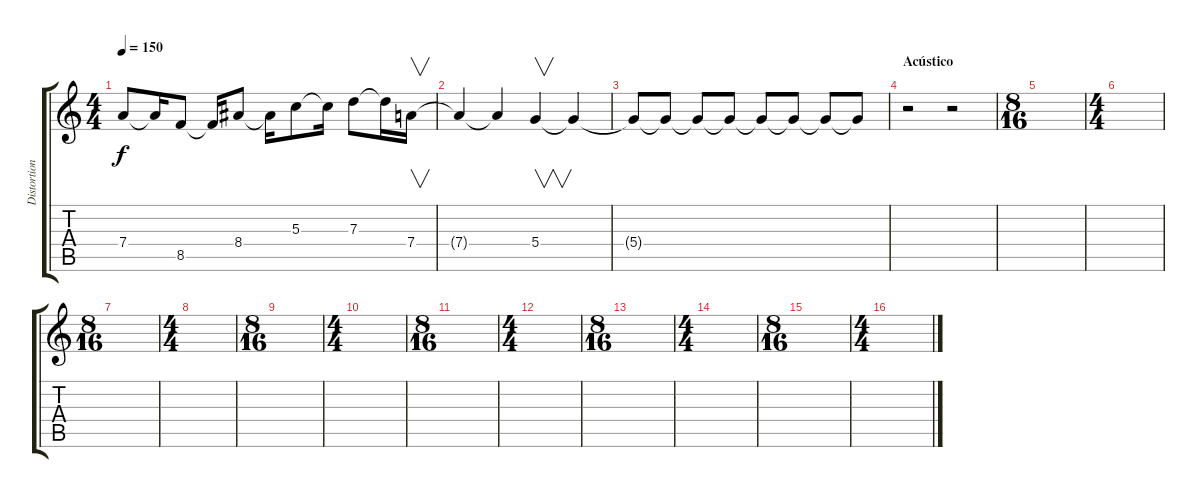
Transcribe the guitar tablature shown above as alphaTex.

\track ("Distortion II" "Distortion") {instrument distortionguitar}
\staff {score tabs}
\tuning (E4 B3 G3 D3 A2 E2) {hide}
\ts (4 4)
\tempo 150
\clef g2
\ks c
7.4.8{dy f} 7.4{t}.16 8.5.8 8.5{t}.16 8.4.8 8.4{t}.16 5.3.8 5.3{t}.16 7.3.8 7.3{t}.16 7.4.16{v} |
7.4{t}.4 7.4{t}.4 5.4.4{v} 5.4{t}.4 |
5.4{t}.8 5.4{t}.8 5.4{t}.8 5.4{t}.8 5.4{t}.8 5.4{t}.8 5.4{t}.8 5.4{t}.8 |
\section ("" "Acústico")
r.2 r.2 |
\ts (8 16)
|
\ts (4 4)
|
\ts (8 16)
|
\ts (4 4)
|
\ts (8 16)
|
\ts (4 4)
|
\ts (8 16)
|
\ts (4 4)
|
\ts (8 16)
|
\ts (4 4)
|
\ts (8 16)
|
\ts (4 4)
